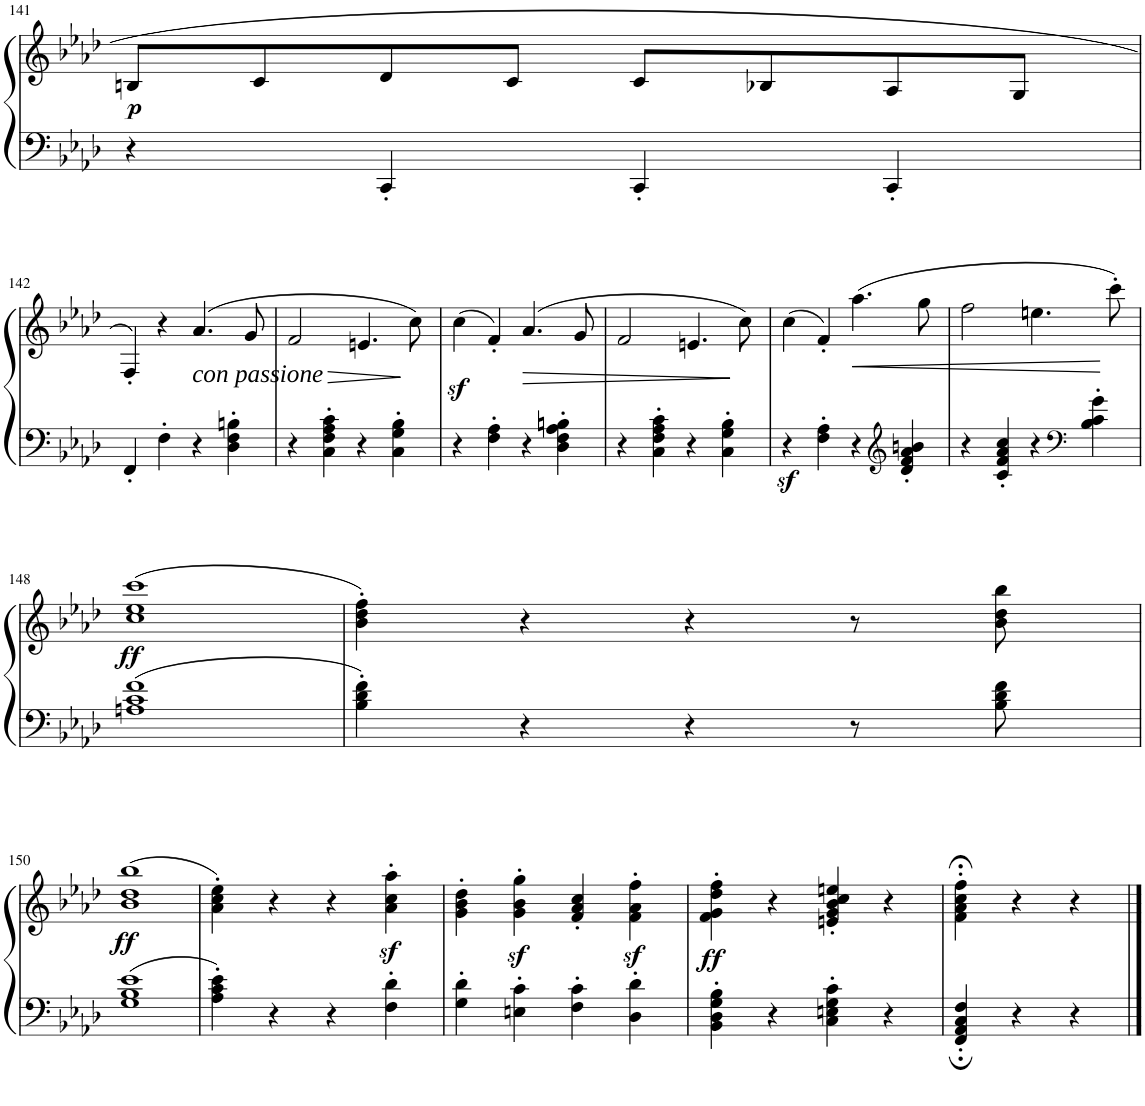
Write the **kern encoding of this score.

**kern	**kern	**dynam
*part1	*part1	*part1
*staff2	*staff1	*staff1/2
*I"Piano	*	*
*I'Pno	*	*
!!LO:PB:g=z
*clefF4	*clefG2	*
*k[b-e-a-d-]	*k[b-e-a-d-]	*
*M4/4	*M4/4	*
*met(c|)	*met(c|)	*
=141	=141	=141
!	!	!LO:DY:b
4r	8Bn/L	p
.	8c/	.
4CC'/	8d-/	.
.	8c/J	.
4CC'/	8c/L	.
.	8B-X/	.
4CC'/	8A-/	.
.	8G/J	.
!!LO:LB:g=z
=142	=142	=142
4FF'/	4F'/	.
4F'\	4r	.
!	!LO:TX:b:i:t=con passione	!
!	!	!LO:HP:b
4r	(4.a-/	>
4D-\' 4F\' 4Bn\'	.	.
.	8g/	.
=143	=143	=143
4r	2f/	.
4C\' 4F\' 4A-\' 4c\'	.	.
4r	4.en/	.
4C\' 4G\' 4B-\'	.	.
.	8cc\)	]
=144	=144	=144
4r	(4ccz<\	.
4F\' 4A-\'	4f'/)	.
!	!	!LO:HP:b
4r	(4.a-/	>
4D-\' 4F\' 4A-\' 4Bn\'	.	.
.	8g/	.
=145	=145	=145
4r	2f/	.
4C\' 4F\' 4A-\' 4c\'	.	.
4r	4.en/	.
4C\' 4G\' 4B-\'	.	.
.	8cc\)	]
=146	=146	=146
!	!	!LO:DY:b=2
4r	(4cc\	sf
4F\' 4A-\'	4f'/)	.
!	!	!LO:HP:b
4r	(4.aa-\	<
*clefG2	*	*
4d-/' 4f/' 4a-/' 4bn/'	.	.
.	8gg\	.
=147	=147	=147
4r	2ff\	.
4c/' 4f/' 4a-/' 4cc/'	.	.
4r	4.een\	.
*clefF4	*	*
4B-\' 4c\' 4g\'	.	.
.	8ccc'\)	[
!!LO:LB:g=z
=148	=148	=148
!	!	!LO:DY:b
1An 1c 1f	(1cc 1ee- 1ccc	ff
=149	=149	=149
4B-\' 4d-\' 4f\'	4b-\' 4dd-\' 4ff\')	.
4r	4r	.
4r	4r	.
8r	8r	.
8B-\ 8d-\ 8f\	8b-\ 8dd-\ 8bb-\	.
!!LO:LB:g=z
=150	=150	=150
!	!	!LO:DY:b
1G 1B- 1e-	(1b- 1dd- 1bb-	ff
=151	=151	=151
4A-\' 4c\' 4e-\'	4a-\' 4cc\' 4ee-\')	.
4r	4r	.
4r	4r	.
4F\' 4d-\'	4a-\z<' 4cc\z<' 4aa-\z<'	.
=152	=152	=152
4G\' 4d-\'	4g\' 4b-\' 4dd-\'	.
4En\' 4c\'	4g\z<' 4b-\z<' 4gg\z<'	.
4F\' 4c\'	4f/' 4a-/' 4cc/'	.
4D-\' 4d-\'	4f\z<' 4a-\z<' 4ff\z<'	.
=153	=153	=153
!	!	!LO:DY:b
4BB-\' 4D-\' 4G\' 4B-\'	4f\' 4g\' 4dd-\' 4ff\'	ff
4r	4r	.
4C\' 4En\' 4G\' 4c\'	4en/' 4g/' 4b-/' 4cc/' 4een/'	.
4r	4r	.
=154	=154	=154
4FF/;' 4AA-/;' 4C/;' 4F/;'	4f\;<' 4a-\;<' 4cc\;<' 4ff\;<'	.
4r	4r	.
4r	4r	.
==	==	==
*-	*-	*-
